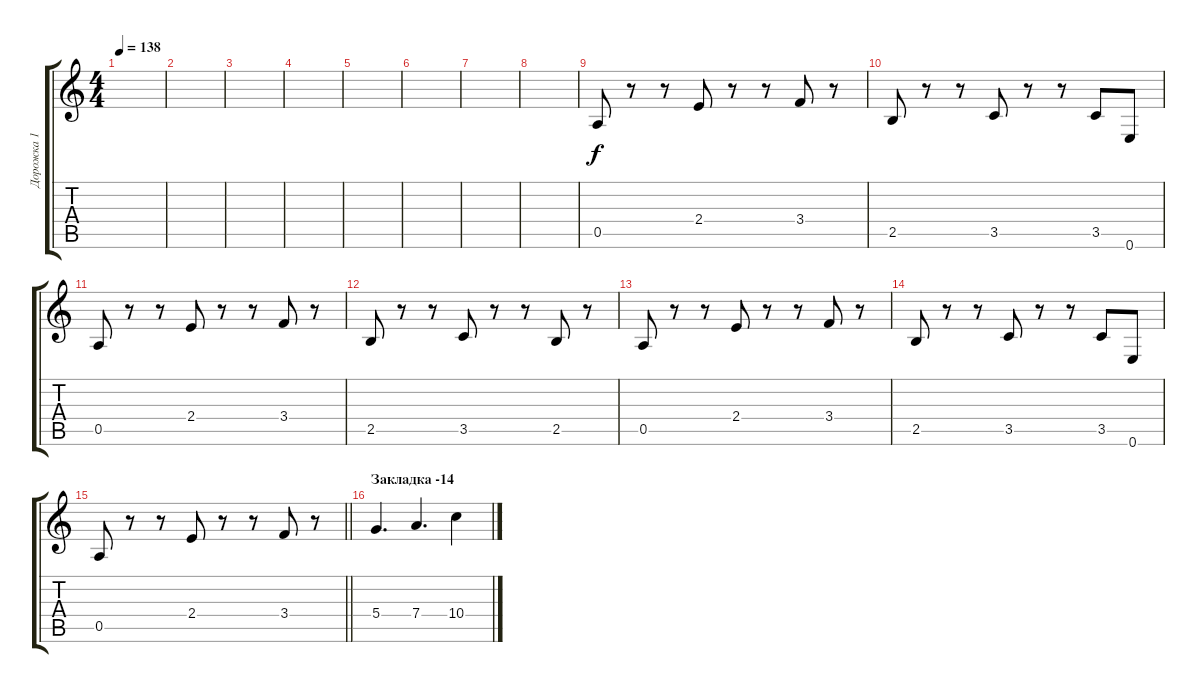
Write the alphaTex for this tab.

\track ("Дорожка 1" "Дорожка 1") {instrument distortionguitar}
\staff {score tabs}
\tuning (E4 B3 G3 D3 A2 E2) {hide}
\ts (4 4)
\tempo 138
\clef g2
\ks c
|
|
|
|
|
|
|
|
0.5.8 r.8 r.8 2.4.8 r.8 r.8 3.4.8 r.8 |
2.5.8 r.8 r.8 3.5.8 r.8 r.8 3.5.8 0.6.8 |
0.5.8 r.8 r.8 2.4.8 r.8 r.8 3.4.8 r.8 |
2.5.8 r.8 r.8 3.5.8 r.8 r.8 2.5.8 r.8 |
0.5.8 r.8 r.8 2.4.8 r.8 r.8 3.4.8 r.8 |
2.5.8 r.8 r.8 3.5.8 r.8 r.8 3.5.8 0.6.8 |
\barLineRight lightlight
0.5.8 r.8 r.8 2.4.8 r.8 r.8 3.4.8 r.8 |
\section ("" "Закладка -14")
5.4.4{d} 7.4.4{d} 10.4.4
